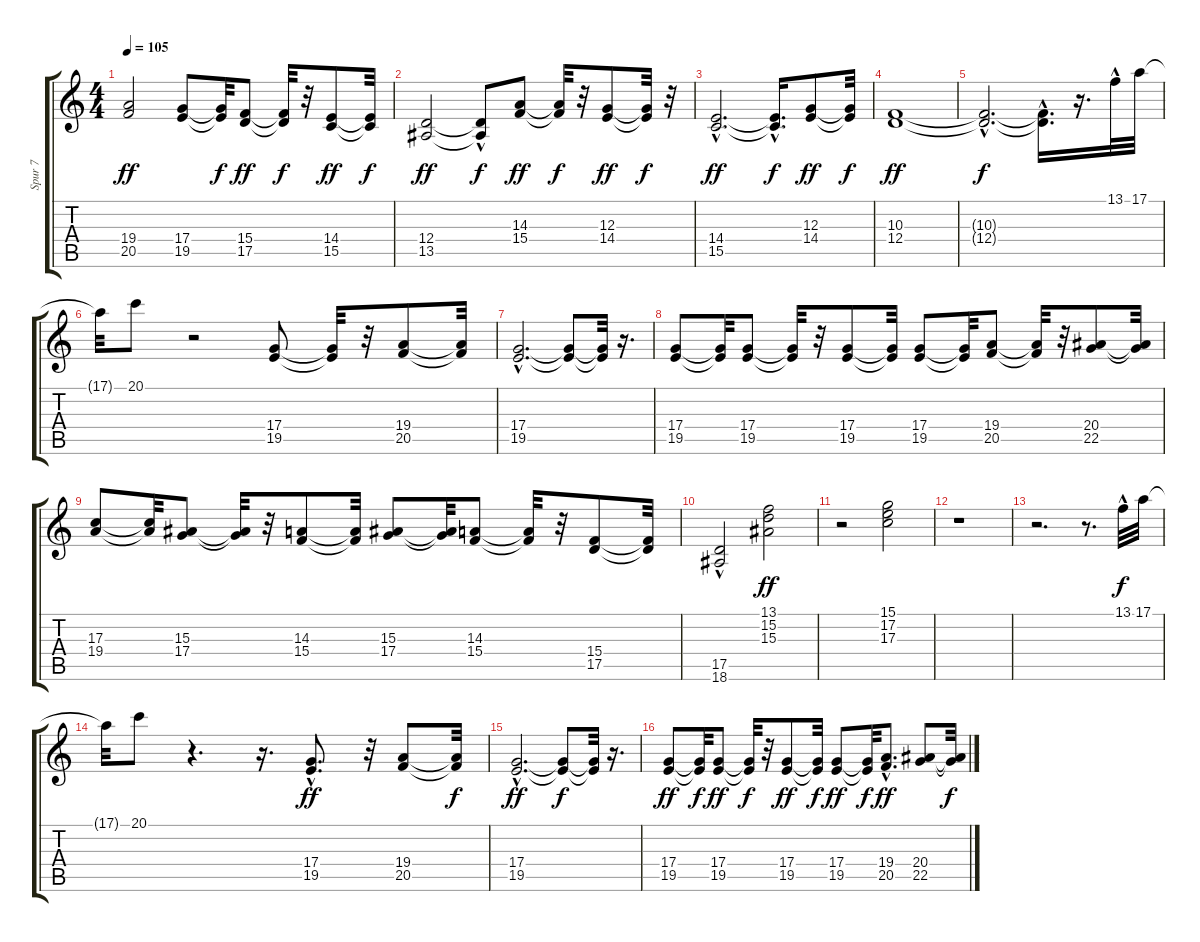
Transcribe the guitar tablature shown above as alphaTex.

\track ("Spur 7" "Spur 7") {instrument acousticgrandpiano}
\staff {score tabs}
\tuning (E4 B3 G3 D3 A2 E2) {hide}
\ts (4 4)
\tempo 105
\clef g2
\ks c
(19.4 20.5).2{dy ff} (17.4 19.5).8 (17.4{t} 19.5{t}).32{dy f} (15.4 17.5).8{dy ff} (15.4{t} 17.5{t}).32{dy f} r.32 (14.4 15.5).8{dy ff} (14.4{t} 15.5{t}).32{dy f} |
(12.4 13.5).2{dy ff} (12.4{hac t} 13.5{hac t}).8{dy f} (14.3 15.4).8{dy ff} (14.3{t} 15.4{t}).32{dy f} r.32 (12.3 14.4).8{dy ff} (12.3{t} 14.4{t}).32{dy f} r.32 |
(14.4{hac} 15.5{hac}).2{d dy ff} (14.4{hac t} 15.5{hac t}).16{d dy f} (12.3 14.4).8{dy ff} (12.3{t} 14.4{t}).32{dy f} |
(10.3 12.4).1{dy ff} |
(10.3{hac t} 12.4{hac t}).2{d dy f} (10.3{hac t} 12.4{hac t}).16{d} r.16{d} 13.1{hac}.32 17.1.32 |
17.1{t}.32 20.1.8 r.2 (17.4 19.5).8 (17.4{t} 19.5{t}).32 r.32 (19.4 20.5).8 (19.4{t} 20.5{t}).32 |
(17.4{hac} 19.5{hac}).2{d} (17.4{t} 19.5{t}).8 (17.4{t} 19.5{t}).32 r.16{d} |
(17.4 19.5).8 (17.4{t} 19.5{t}).32 (17.4 19.5).8 (17.4{t} 19.5{t}).32 r.32 (17.4 19.5).8 (17.4{t} 19.5{t}).32 (17.4 19.5).8 (17.4{t} 19.5{t}).32 (19.4 20.5).8 (19.4{t} 20.5{t}).32 r.32 (20.4 22.5).8 (20.4{t} 22.5{t}).32 |
(17.3 19.4).8 (17.3{t} 19.4{t}).32 (15.3 17.4).8 (15.3{t} 17.4{t}).32 r.32 (14.3 15.4).8 (14.3{t} 15.4{t}).32 (15.3 17.4).8 (15.3{t} 17.4{t}).32 (14.3 15.4).8 (14.3{t} 15.4{t}).32 r.32 (15.4 17.5).8 (15.4{t} 17.5{t}).32 |
(17.5{hac} 18.6{hac}).2 (13.1 15.2 15.3).2{dy ff} |
r.2 (15.1 17.2 17.3).2 |
r.1 |
r.2{d} r.8{d} 13.1{hac}.32{dy f} 17.1.32 |
17.1{t}.32 20.1.8 r.4{d} r.16{d} (17.4{hac} 19.5{hac}).8{d dy ff} r.32 (19.4 20.5).8 (19.4{t} 20.5{t}).32{dy f} |
(17.4{hac} 19.5{hac}).2{d dy ff} (17.4{t} 19.5{t}).8{dy f} (17.4{t} 19.5{t}).32 r.16{d} |
(17.4 19.5).8{dy ff} (17.4{t} 19.5{t}).32{dy f} (17.4 19.5).8{dy ff} (17.4{t} 19.5{t}).32{dy f} r.32 (17.4 19.5).8{dy ff} (17.4{t} 19.5{t}).32{dy f} (17.4 19.5).8{dy ff} (17.4{t} 19.5{t}).32{dy f} (19.4{hac} 20.5{hac}).8{d dy ff} (20.4 22.5).8 (20.4{t} 22.5{t}).32{dy f}
